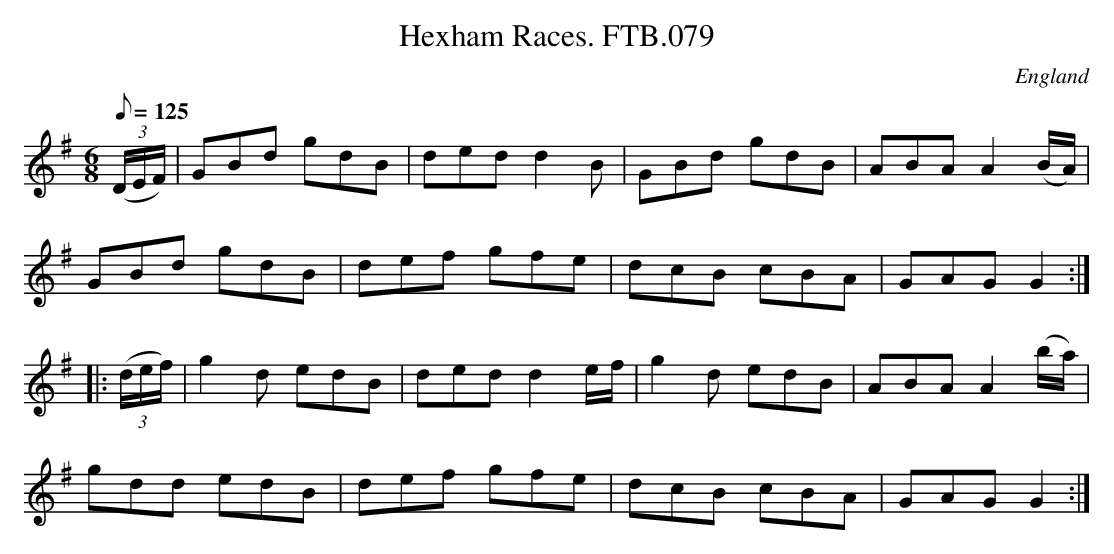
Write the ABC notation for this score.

X:1
T:Hexham Races. FTB.079
M:6/8
L:1/8
Q:125
O:England
K:G
((3D/E/F/)|GBd gdB|ded d2B|GBd gdB|ABA A2(B/A/)|
GBd gdB|def gfe|dcB cBA|GAG G2:|
|:((3d/e/f/)|g2d edB|ded d2e/f/|g2d edB|ABA A2(b/a/)|
gdd edB|def gfe|dcB cBA|GAG G2:|
